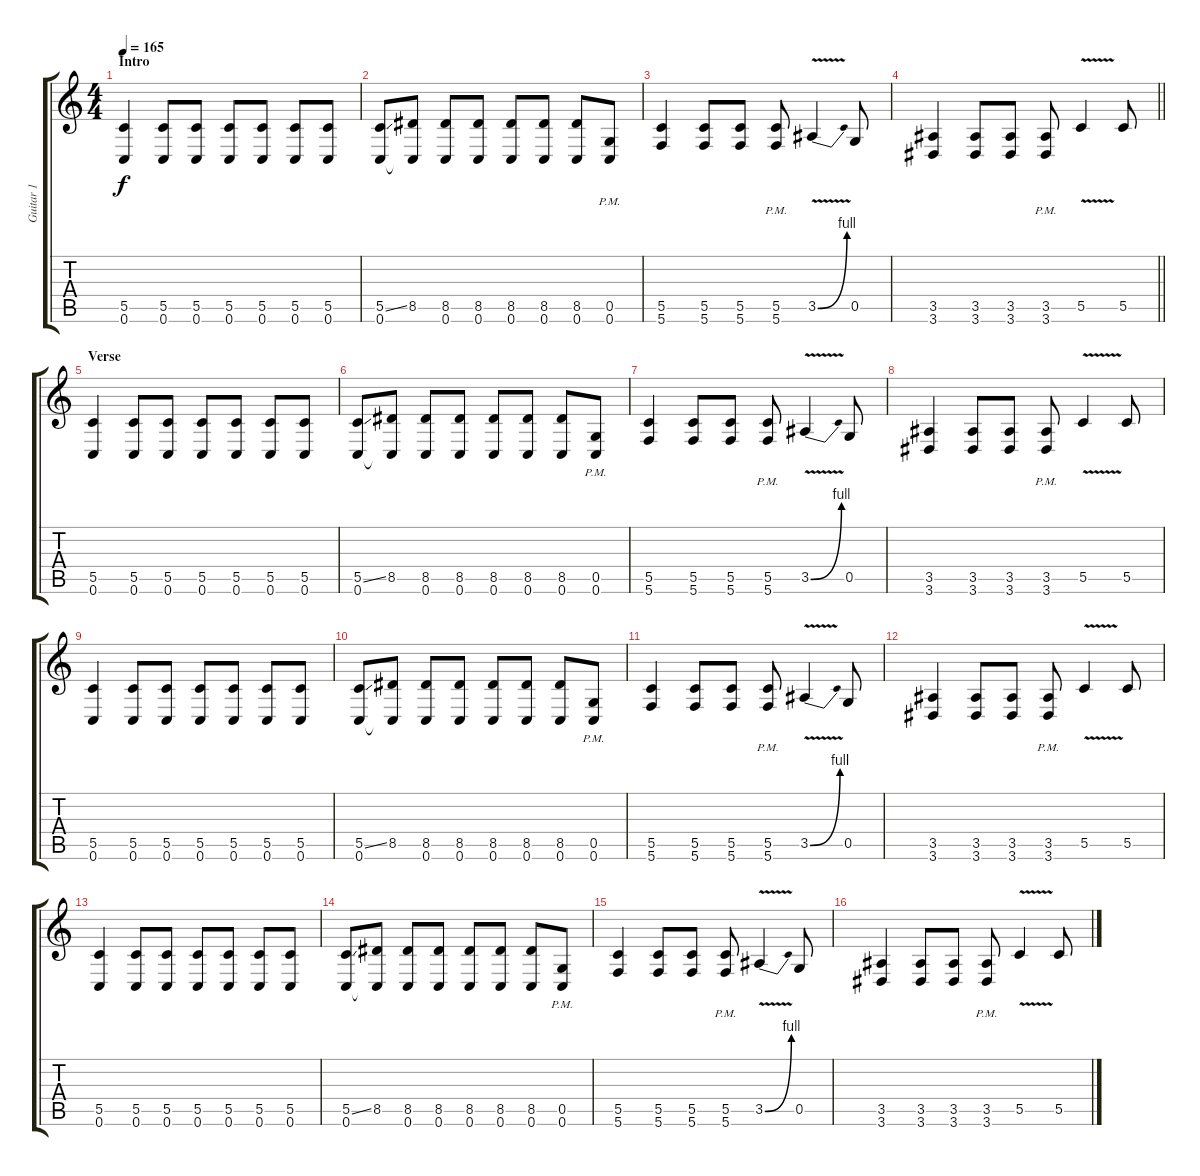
\track ("Guitar 1" "Guitar 1") {instrument overdrivenguitar}
\staff {score tabs}
\tuning (D4 A3 F3 C3 G2 C2) {hide}
\ts (4 4)
\section ("" "Intro")
\tempo 165
\clef g2
\ks c
(5.5 0.6).4{dy f instrument overdrivenguitar} (5.5 0.6).8 (5.5 0.6).8 (5.5 0.6).8 (5.5 0.6).8 (5.5 0.6).8 (5.5 0.6).8 |
(5.5{ss} 0.6).8 (8.5 0.6{t}).8 (8.5 0.6).8 (8.5 0.6).8 (8.5 0.6).8 (8.5 0.6).8 (8.5 0.6).8 (0.5{pm} 0.6{pm}).8 |
(5.5 5.6).4 (5.5 5.6).8 (5.5 5.6).8 (5.5{pm} 5.6{pm}).8 3.5{be (bend 0 0 60 4) v}.4 0.5.8 |
\barLineRight lightlight
(3.5 3.6).4 (3.5 3.6).8 (3.5 3.6).8 (3.5{pm} 3.6{pm}).8 5.5{v}.4 5.5.8 |
\section ("" "Verse")
(5.5 0.6).4 (5.5 0.6).8 (5.5 0.6).8 (5.5 0.6).8 (5.5 0.6).8 (5.5 0.6).8 (5.5 0.6).8 |
(5.5{ss} 0.6).8 (8.5 0.6{t}).8 (8.5 0.6).8 (8.5 0.6).8 (8.5 0.6).8 (8.5 0.6).8 (8.5 0.6).8 (0.5{pm} 0.6{pm}).8 |
(5.5 5.6).4 (5.5 5.6).8 (5.5 5.6).8 (5.5{pm} 5.6{pm}).8 3.5{be (bend 0 0 60 4) v}.4 0.5.8 |
(3.5 3.6).4 (3.5 3.6).8 (3.5 3.6).8 (3.5{pm} 3.6{pm}).8 5.5{v}.4 5.5.8 |
(5.5 0.6).4 (5.5 0.6).8 (5.5 0.6).8 (5.5 0.6).8 (5.5 0.6).8 (5.5 0.6).8 (5.5 0.6).8 |
(5.5{ss} 0.6).8 (8.5 0.6{t}).8 (8.5 0.6).8 (8.5 0.6).8 (8.5 0.6).8 (8.5 0.6).8 (8.5 0.6).8 (0.5{pm} 0.6{pm}).8 |
(5.5 5.6).4 (5.5 5.6).8 (5.5 5.6).8 (5.5{pm} 5.6{pm}).8 3.5{be (bend 0 0 60 4) v}.4 0.5.8 |
(3.5 3.6).4 (3.5 3.6).8 (3.5 3.6).8 (3.5{pm} 3.6{pm}).8 5.5{v}.4 5.5.8 |
(5.5 0.6).4 (5.5 0.6).8 (5.5 0.6).8 (5.5 0.6).8 (5.5 0.6).8 (5.5 0.6).8 (5.5 0.6).8 |
(5.5{ss} 0.6).8 (8.5 0.6{t}).8 (8.5 0.6).8 (8.5 0.6).8 (8.5 0.6).8 (8.5 0.6).8 (8.5 0.6).8 (0.5{pm} 0.6{pm}).8 |
(5.5 5.6).4 (5.5 5.6).8 (5.5 5.6).8 (5.5{pm} 5.6{pm}).8 3.5{be (bend 0 0 60 4) v}.4 0.5.8 |
(3.5 3.6).4 (3.5 3.6).8 (3.5 3.6).8 (3.5{pm} 3.6{pm}).8 5.5{v}.4 5.5.8
